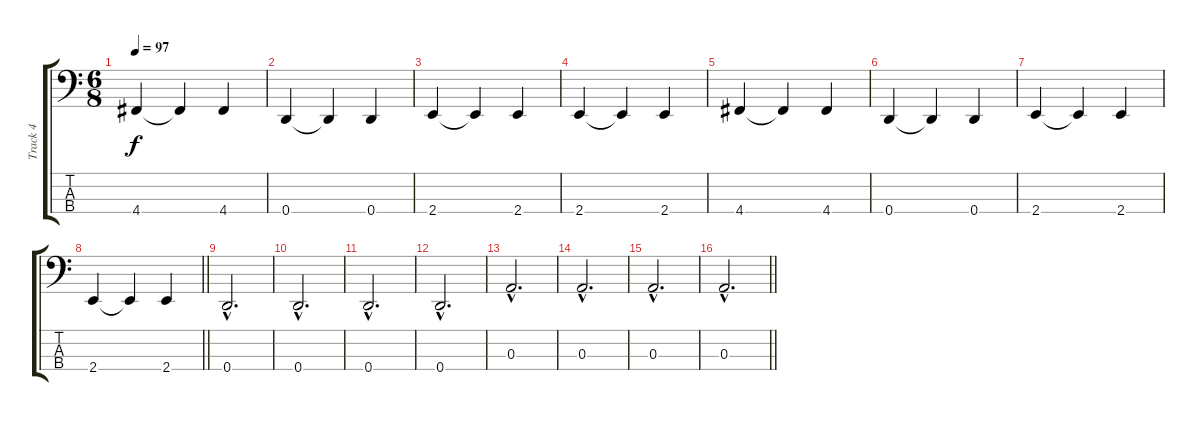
\track ("Track 4" "Track 4") {instrument electricbassfinger}
\staff {score tabs}
\tuning (G2 D2 A1 D1) {hide}
\ts (6 8)
\tempo 97
\clef f4
\ks c
4.4.4{dy f} 4.4{t}.4 4.4.4 |
0.4.4 0.4{t}.4 0.4.4 |
2.4.4 2.4{t}.4 2.4.4 |
2.4.4 2.4{t}.4 2.4.4 |
4.4.4 4.4{t}.4 4.4.4 |
0.4.4 0.4{t}.4 0.4.4 |
2.4.4 2.4{t}.4 2.4.4 |
\barLineRight lightlight
2.4.4 2.4{t}.4 2.4.4 |
0.4{hac}.2{d} |
0.4{hac}.2{d} |
0.4{hac}.2{d} |
0.4{hac}.2{d} |
0.3{hac}.2{d} |
0.3{hac}.2{d} |
0.3{hac}.2{d} |
\barLineRight lightlight
0.3{hac}.2{d}
